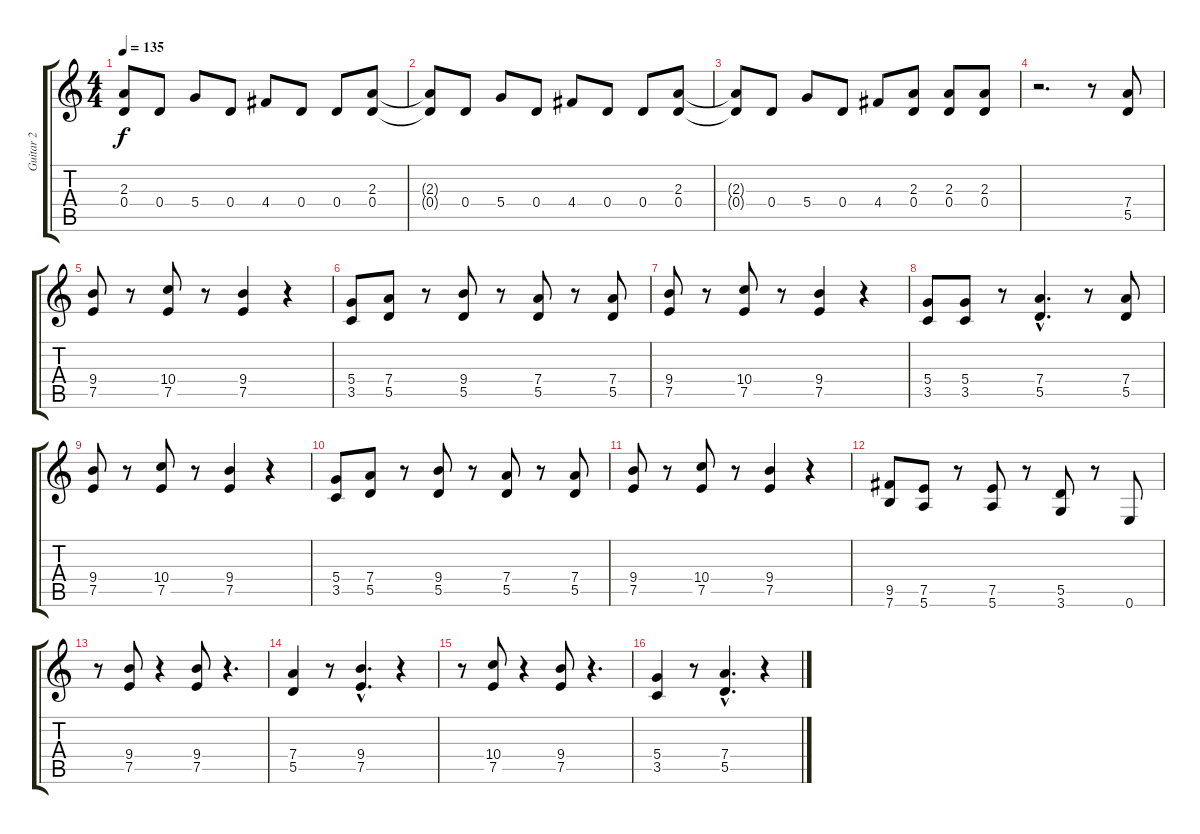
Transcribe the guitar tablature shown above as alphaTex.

\track ("Guitar 2" "Guitar 2") {instrument overdrivenguitar}
\staff {score tabs}
\tuning (E4 B3 G3 D3 A2 E2) {hide}
\ts (4 4)
\tempo 135
\clef g2
\ks c
(2.3{t} 0.4{t}).8{dy f} 0.4.8 5.4.8 0.4.8 4.4.8 0.4.8 0.4.8 (2.3 0.4).8 |
(2.3{t} 0.4{t}).8 0.4.8 5.4.8 0.4.8 4.4.8 0.4.8 0.4.8 (2.3 0.4).8 |
(2.3{t} 0.4{t}).8 0.4.8 5.4.8 0.4.8 4.4.8 (2.3 0.4).8 (2.3 0.4).8 (2.3 0.4).8 |
r.2{d} r.8 (7.4 5.5).8 |
(9.4 7.5).8 r.8 (10.4 7.5).8 r.8 (9.4 7.5).4 r.4 |
(5.4 3.5).8 (7.4 5.5).8 r.8 (9.4 5.5).8 r.8 (7.4 5.5).8 r.8 (7.4 5.5).8 |
(9.4 7.5).8 r.8 (10.4 7.5).8 r.8 (9.4 7.5).4 r.4 |
(5.4 3.5).8 (5.4 3.5).8 r.8 (7.4{hac} 5.5{hac}).4{d} r.8 (7.4 5.5).8 |
(9.4 7.5).8 r.8 (10.4 7.5).8 r.8 (9.4 7.5).4 r.4 |
(5.4 3.5).8 (7.4 5.5).8 r.8 (9.4 5.5).8 r.8 (7.4 5.5).8 r.8 (7.4 5.5).8 |
(9.4 7.5).8 r.8 (10.4 7.5).8 r.8 (9.4 7.5).4 r.4 |
(9.5 7.6).8 (7.5 5.6).8 r.8 (7.5 5.6).8 r.8 (5.5 3.6).8 r.8 0.6.8 |
r.8 (9.4 7.5).8 r.4 (9.4 7.5).8 r.4{d} |
(7.4 5.5).4 r.8 (9.4{hac} 7.5{hac}).4{d} r.4 |
r.8 (10.4 7.5).8 r.4 (9.4 7.5).8 r.4{d} |
(5.4 3.5).4 r.8 (7.4{hac} 5.5{hac}).4{d} r.4
